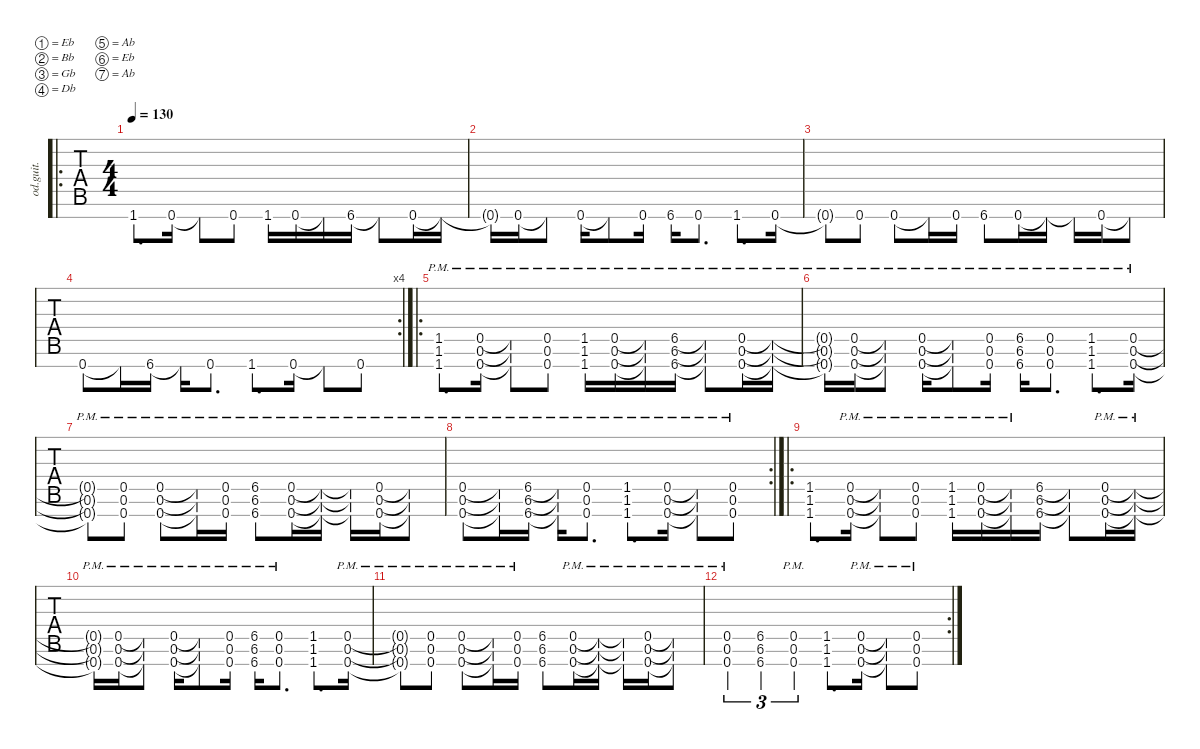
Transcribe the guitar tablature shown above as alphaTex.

\defaultSystemsLayout 4
\hideDynamics
\bracketExtendMode nobrackets
\otherSystemsTrackNameOrientation horizontal
\track ("Overdriven Guitar" "od.guit.") {instrument overdrivenguitar}
\staff {tabs}
\tuning (Eb4 Bb3 Gb3 Db3 Ab2 Eb2 Ab1)
\ro
\ts (4 4)
\ac
\tempo 130
\clef g2
\ks c
1.7.8{d dy mf instrument overdrivenguitar} 0.7{acc #}.16 0.7{t acc #}.8 0.7{acc #}.8 1.7.16 0.7{acc #}.16 0.7{t acc #}.16 6.7.16 6.7{t}.8 0.7{acc #}.16 0.7{t acc #}.16 |
0.7{t acc #}.16 0.7{acc #}.16 0.7{t acc #}.8 0.7{acc #}.16 0.7{t acc #}.8 0.7{acc #}.16 6.7.16 0.7{acc #}.8{d} 1.7.8{d} 0.7{acc #}.16 |
0.7{t acc #}.8 0.7{acc #}.8 0.7{acc #}.8 0.7{t acc #}.16 0.7{acc #}.16 6.7.8 0.7{acc #}.16 0.7{t acc #}.16 0.7{t acc #}.16 0.7{acc #}.16 0.7{t acc #}.8 |
\rc 4
0.7{acc #}.8 0.7{t acc #}.16 6.7.16 6.7{t}.16 0.7{acc #}.8{d} 1.7.8{d} 0.7{acc #}.16 0.7{t acc #}.8 0.7{acc #}.8 |
\ro
(1.7{pm} 1.6{pm} 1.5{pm}).8{d} (0.7{pm acc #} 0.6{pm acc #} 0.5{pm acc #}).16 (0.7{pm t acc #} 0.6{pm t acc #} 0.5{pm t acc #}).8 (0.7{pm acc #} 0.5{pm acc #} 0.6{pm acc #}).8 (1.7{pm} 1.6{pm} 1.5{pm}).16 (0.7{pm acc #} 0.5{pm acc #} 0.6{pm acc #}).16 (0.7{pm t acc #} 0.6{pm t acc #} 0.5{pm t acc #}).16 (6.7{pm} 6.6{pm} 6.5{pm}).16 (6.7{pm t} 6.6{pm t} 6.5{pm t}).8 (0.7{pm acc #} 0.5{pm acc #} 0.6{pm acc #}).16 (0.7{pm t acc #} 0.5{pm t acc #} 0.6{pm t acc #}).16 |
(0.7{pm t acc #} 0.6{pm t acc #} 0.5{pm t acc #}).16 (0.7{pm acc #} 0.6{pm acc #} 0.5{pm acc #}).16 (0.7{pm t acc #} 0.6{pm t acc #} 0.5{pm t acc #}).8 (0.7{pm acc #} 0.6{pm acc #} 0.5{pm acc #}).16 (0.7{pm t acc #} 0.6{pm t acc #} 0.5{pm t acc #}).8 (0.7{pm acc #} 0.5{pm acc #} 0.6{pm acc #}).16 (6.7{pm} 6.6{pm} 6.5{pm}).16 (0.7{pm acc #} 0.5{pm acc #} 0.6{pm acc #}).8{d} (1.7{pm} 1.6{pm} 1.5{pm}).8{d} (0.7{pm acc #} 0.5{pm acc #} 0.6{pm acc #}).16 |
(0.7{pm t acc #} 0.6{pm t acc #} 0.5{pm t acc #}).8 (0.7{pm acc #} 0.6{pm acc #} 0.5{pm acc #}).8 (0.7{pm acc #} 0.5{pm acc #} 0.6{pm acc #}).8 (0.7{pm t acc #} 0.6{pm t acc #} 0.5{pm t acc #}).16 (0.7{pm acc #} 0.6{pm acc #} 0.5{pm acc #}).16 (6.7{pm} 6.6{pm} 6.5{pm}).8 (0.7{pm acc #} 0.5{pm acc #} 0.6{pm acc #}).16 (0.7{pm t acc #} 0.6{pm t acc #} 0.5{pm t acc #}).16 (0.7{pm t acc #} 0.6{pm t acc #} 0.5{pm t acc #}).16 (0.7{pm acc #} 0.6{pm acc #} 0.5{pm acc #}).16 (0.7{pm t acc #} 0.5{pm t acc #} 0.6{pm t acc #}).8 |
\rc 2
(0.7{pm acc #} 0.6{pm acc #} 0.5{pm acc #}).8 (0.7{pm t acc #} 0.5{pm t acc #} 0.6{pm t acc #}).16 (6.7{pm} 6.5{pm} 6.6{pm}).16 (6.7{pm t} 6.6{pm t} 6.5{pm t}).16 (0.7{pm acc #} 0.6{pm acc #} 0.5{pm acc #}).8{d} (1.7{pm} 1.6{pm} 1.5{pm}).8{d} (0.7{pm acc #} 0.5{pm acc #} 0.6{pm acc #}).16 (0.7{pm t acc #} 0.6{pm t acc #} 0.5{pm t acc #}).8 (0.7{pm acc #} 0.6{pm acc #} 0.5{pm acc #}).8 |
\ro
(1.7 1.6 1.5).8{d} (0.7{pm acc #} 0.6{pm acc #} 0.5{pm acc #}).16 (0.7{pm t acc #} 0.6{pm t acc #} 0.5{pm t acc #}).8 (0.7{pm acc #} 0.5{pm acc #} 0.6{pm acc #}).8 (1.7{pm} 1.6{pm} 1.5{pm}).16 (0.7{pm acc #} 0.5{pm acc #} 0.6{pm acc #}).16 (0.7{pm t acc #} 0.6{pm t acc #} 0.5{pm t acc #}).16 (6.7 6.6 6.5).16 (6.7{t} 6.6{t} 6.5{t}).8 (0.7{pm acc #} 0.5{pm acc #} 0.6{pm acc #}).16 (0.7{pm t acc #} 0.5{pm t acc #} 0.6{pm t acc #}).16 |
(0.7{pm t acc #} 0.6{pm t acc #} 0.5{pm t acc #}).16 (0.7{pm acc #} 0.6{pm acc #} 0.5{pm acc #}).16 (0.7{pm t acc #} 0.6{pm t acc #} 0.5{pm t acc #}).8 (0.7{pm acc #} 0.6{pm acc #} 0.5{pm acc #}).16 (0.7{pm t acc #} 0.6{pm t acc #} 0.5{pm t acc #}).8 (0.7{pm acc #} 0.5{pm acc #} 0.6{pm acc #}).16 (6.7{pm} 6.6{pm} 6.5{pm}).16 (0.7{pm acc #} 0.5{pm acc #} 0.6{pm acc #}).8{d} (1.7 1.6 1.5).8{d} (0.7{pm acc #} 0.5{pm acc #} 0.6{pm acc #}).16 |
(0.7{pm t acc #} 0.6{pm t acc #} 0.5{pm t acc #}).8 (0.7{pm acc #} 0.6{pm acc #} 0.5{pm acc #}).8 (0.7{pm acc #} 0.5{pm acc #} 0.6{pm acc #}).8 (0.7{pm t acc #} 0.6{pm t acc #} 0.5{pm t acc #}).16 (0.7{pm acc #} 0.6{pm acc #} 0.5{pm acc #}).16 (6.7 6.6 6.5).8 (0.7{pm acc #} 0.5{pm acc #} 0.6{pm acc #}).16 (0.7{pm t acc #} 0.6{pm t acc #} 0.5{pm t acc #}).16 (0.7{pm t acc #} 0.6{pm t acc #} 0.5{pm t acc #}).16 (0.7{pm acc #} 0.6{pm acc #} 0.5{pm acc #}).16 (0.7{pm t acc #} 0.5{pm t acc #} 0.6{pm t acc #}).8 |
\rc 2
(0.7{pm acc #} 0.6{pm acc #} 0.5{pm acc #}).4{tu (3 2)} (6.7 6.5 6.6).4{tu (3 2)} (0.7{pm acc #} 0.6{pm acc #} 0.5{pm acc #}).4{tu (3 2)} (1.7 1.6 1.5).8{d} (0.7{pm acc #} 0.5{pm acc #} 0.6{pm acc #}).16 (0.7{pm t acc #} 0.6{pm t acc #} 0.5{pm t acc #}).8 (0.7{pm acc #} 0.6{pm acc #} 0.5{pm acc #}).8
